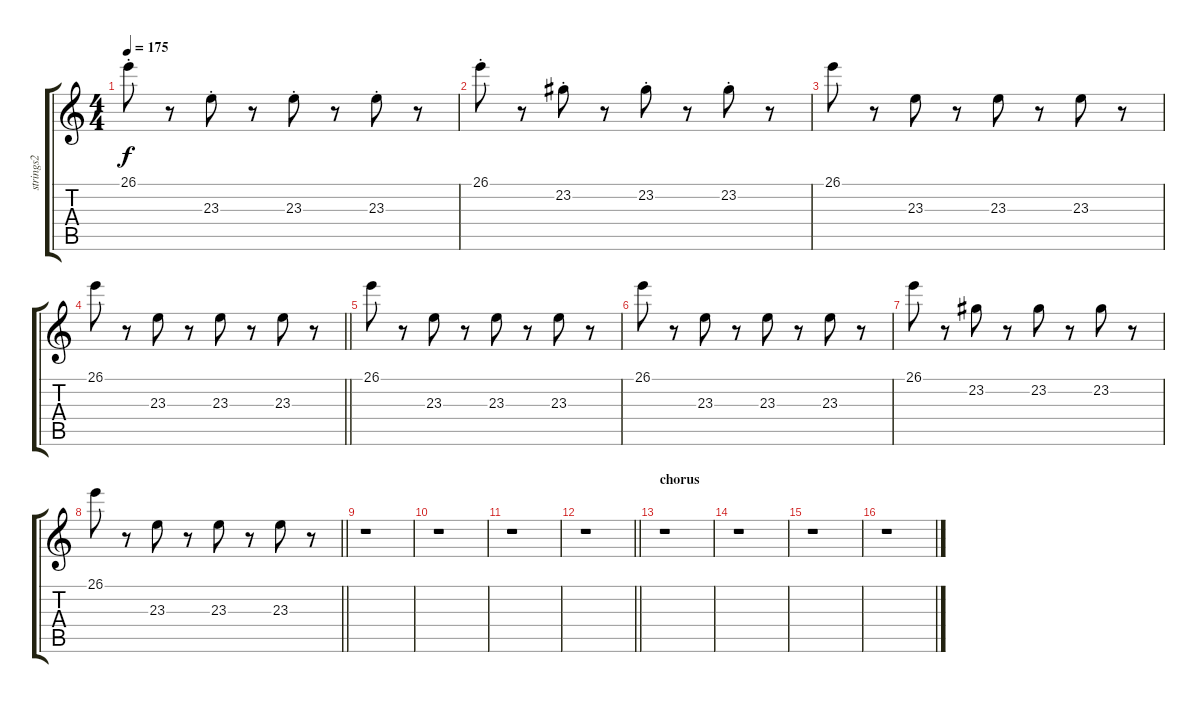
\track ("strings2" "strings2") {instrument stringensemble1}
\staff {score tabs}
\tuning (D4 A3 F3 C3 G2 C2) {hide}
\ts (4 4)
\tempo 175
\clef g2
\ks c
26.1{st}.8{dy f instrument stringensemble1} r.8 23.3{st}.8 r.8 23.3{st}.8 r.8 23.3{st}.8 r.8 |
26.1{st}.8 r.8 23.2{st}.8 r.8 23.2{st}.8 r.8 23.2{st}.8 r.8 |
26.1.8 r.8 23.3.8 r.8 23.3.8 r.8 23.3.8 r.8 |
\barLineRight lightlight
26.1.8 r.8 23.3.8 r.8 23.3.8 r.8 23.3.8 r.8 |
26.1.8 r.8 23.3.8 r.8 23.3.8 r.8 23.3.8 r.8 |
26.1.8 r.8 23.3.8 r.8 23.3.8 r.8 23.3.8 r.8 |
26.1.8 r.8 23.2.8 r.8 23.2.8 r.8 23.2.8 r.8 |
\barLineRight lightlight
26.1.8 r.8 23.3.8 r.8 23.3.8 r.8 23.3.8 r.8 |
\section ("" "")
r.1 |
r.1 |
r.1 |
\barLineRight lightlight
r.1 |
\section ("" "chorus")
r.1 |
r.1 |
r.1 |
r.1
